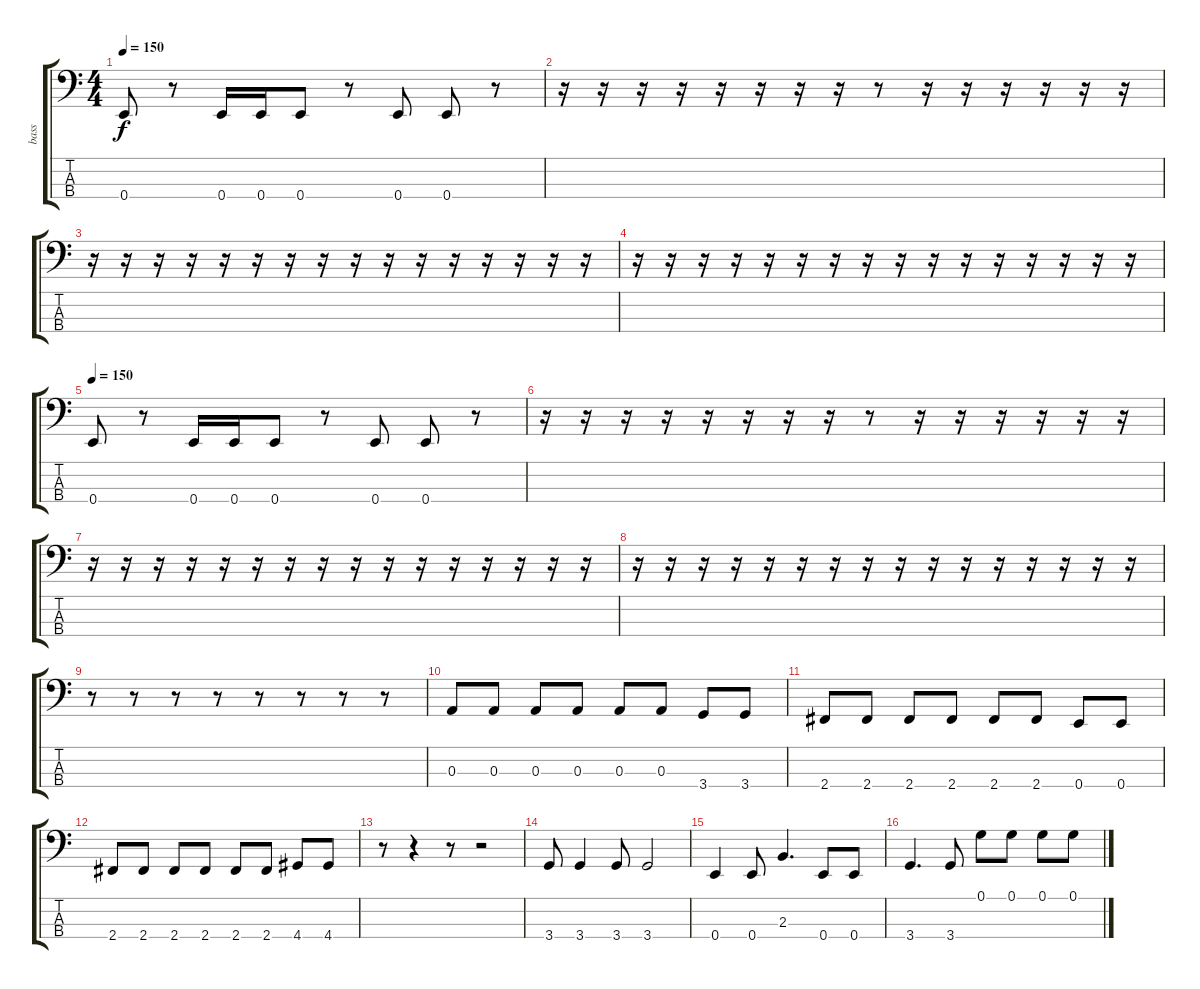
\track ("bass" "bass") {instrument electricbasspick}
\staff {score tabs}
\tuning (G2 D2 A1 E1) {hide}
\ts (4 4)
\tempo 150
\clef f4
\ks c
0.4.8{dy f} r.8 0.4.16 0.4.16 0.4.8 r.8 0.4.8 0.4.8 r.8 |
r.16 r.16 r.16 r.16 r.16 r.16 r.16 r.16 r.8 r.16 r.16 r.16 r.16 r.16 r.16 |
r.16 r.16 r.16 r.16 r.16 r.16 r.16 r.16 r.16 r.16 r.16 r.16 r.16 r.16 r.16 r.16 |
r.16 r.16 r.16 r.16 r.16 r.16 r.16 r.16 r.16 r.16 r.16 r.16 r.16 r.16 r.16 r.16 |
\tempo 150
0.4.8 r.8 0.4.16 0.4.16 0.4.8 r.8 0.4.8 0.4.8 r.8 |
r.16 r.16 r.16 r.16 r.16 r.16 r.16 r.16 r.8 r.16 r.16 r.16 r.16 r.16 r.16 |
r.16 r.16 r.16 r.16 r.16 r.16 r.16 r.16 r.16 r.16 r.16 r.16 r.16 r.16 r.16 r.16 |
r.16 r.16 r.16 r.16 r.16 r.16 r.16 r.16 r.16 r.16 r.16 r.16 r.16 r.16 r.16 r.16 |
r.8 r.8 r.8 r.8 r.8 r.8 r.8 r.8 |
0.3.8 0.3.8 0.3.8 0.3.8 0.3.8 0.3.8 3.4.8 3.4.8 |
2.4.8 2.4.8 2.4.8 2.4.8 2.4.8 2.4.8 0.4.8 0.4.8 |
2.4.8 2.4.8 2.4.8 2.4.8 2.4.8 2.4.8 4.4.8 4.4.8 |
r.8 r.4 r.8 r.2 |
3.4.8 3.4.4 3.4.8 3.4.2 |
0.4.4 0.4.8 2.3.4{d} 0.4.8 0.4.8 |
3.4.4{d} 3.4.8 0.1.8 0.1.8 0.1.8 0.1.8
